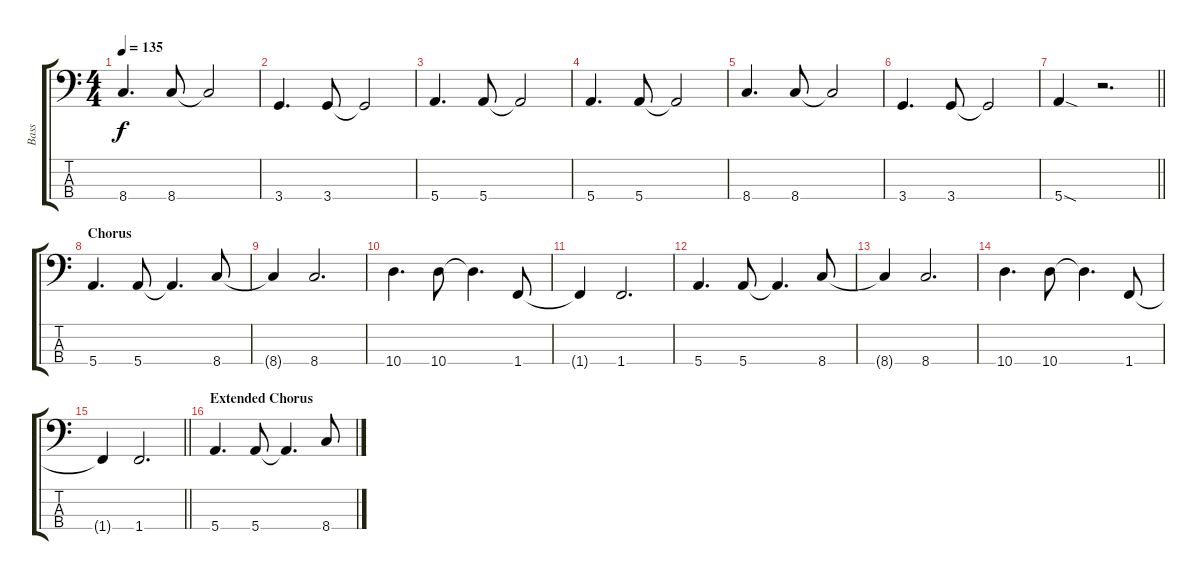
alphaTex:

\track ("Bass" "Bass") {instrument electricbassfinger}
\staff {score tabs}
\tuning (G2 D2 A1 E1) {hide}
\ts (4 4)
\tempo 135
\clef f4
\ks c
8.4.4{d dy f} 8.4.8 8.4{t}.2 |
3.4.4{d} 3.4.8 3.4{t}.2 |
5.4.4{d} 5.4.8 5.4{t}.2 |
5.4.4{d} 5.4.8 5.4{t}.2 |
8.4.4{d} 8.4.8 8.4{t}.2 |
3.4.4{d} 3.4.8 3.4{t}.2 |
\barLineRight lightlight
5.4{sod}.4 r.2{d} |
\section ("" "Chorus")
5.4.4{d} 5.4.8 5.4{t}.4{d} 8.4.8 |
8.4{t}.4 8.4.2{d} |
10.4.4{d} 10.4.8 10.4{t}.4{d} 1.4.8 |
1.4{t}.4 1.4.2{d} |
5.4.4{d} 5.4.8 5.4{t}.4{d} 8.4.8 |
8.4{t}.4 8.4.2{d} |
10.4.4{d} 10.4.8 10.4{t}.4{d} 1.4.8 |
\barLineRight lightlight
1.4{t}.4 1.4.2{d} |
\section ("" "Extended Chorus")
5.4.4{d} 5.4.8 5.4{t}.4{d} 8.4.8
